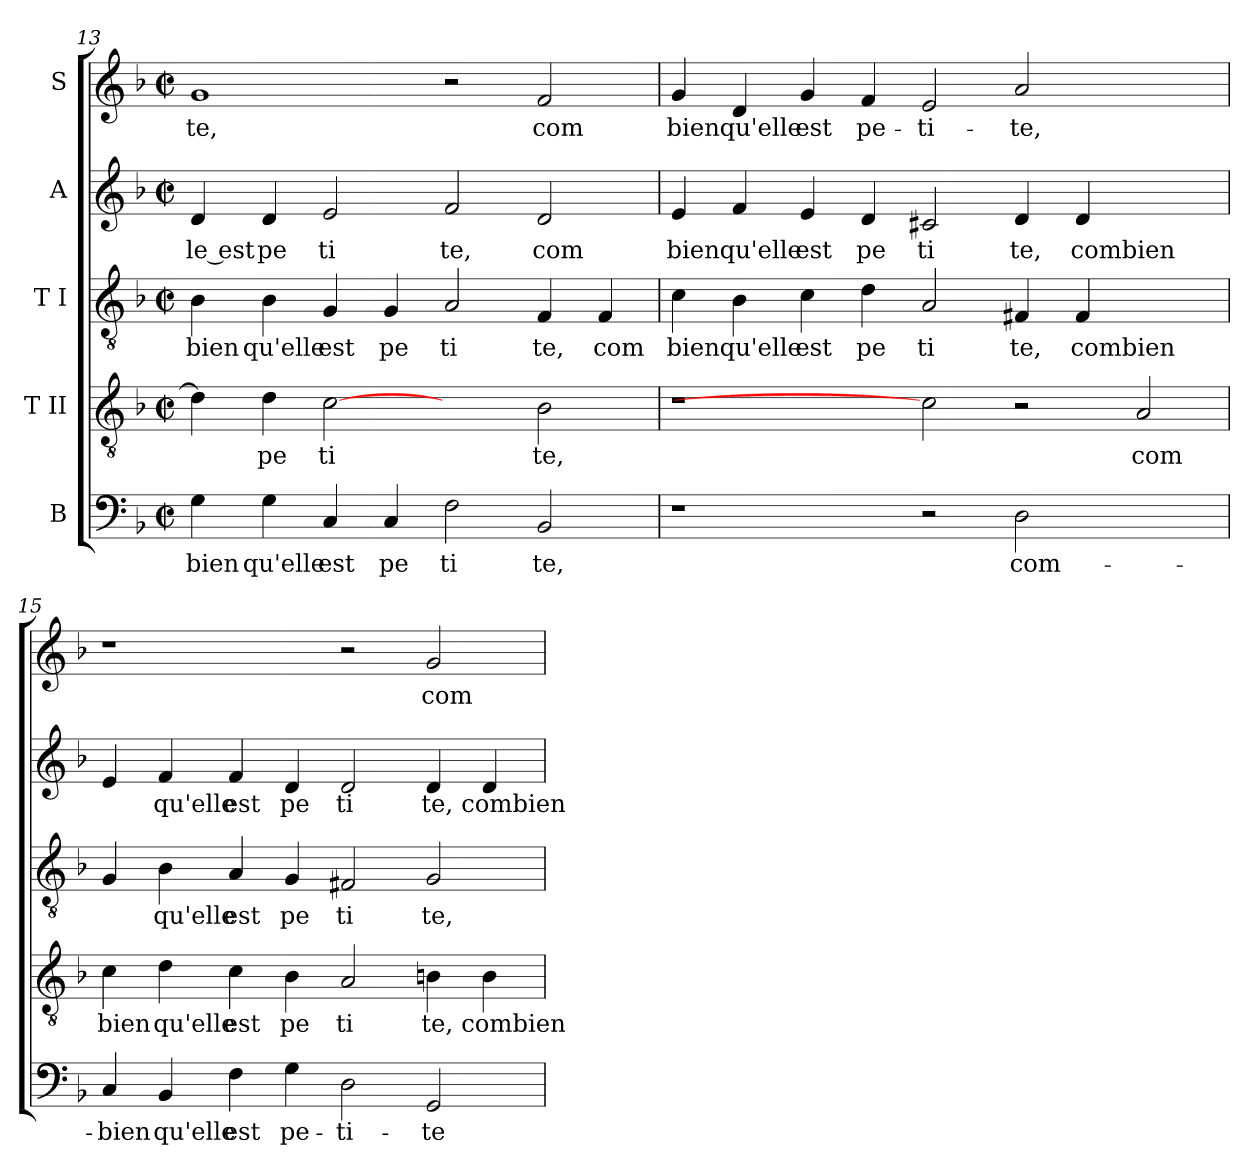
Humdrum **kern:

**kern	**text	**kern	**text	**kern	**text	**kern	**text	**kern	**text
*part5	*part5	*part4	*part4	*part3	*part3	*part2	*part2	*part1	*part1
*staff5	*staff5	*staff4	*staff4	*staff3	*staff3	*staff2	*staff2	*staff1	*staff1
*I"B	*	*I"T II	*	*I"T I	*	*I"A	*	*I"S	*
*clefF4	*	*clefGv2	*	*clefGv2	*	*clefG2	*	*clefG2	*
*k[b-]	*	*k[b-]	*	*k[b-]	*	*k[b-]	*	*k[b-]	*
*F:	*	*F:	*	*F:	*	*F:	*	*F:	*
*M2/2	*	*M2/2	*	*M2/2	*	*M2/2	*	*M2/2	*
*met(c|)	*	*met(c|)	*	*met(c|)	*	*met(c|)	*	*met(c|)	*
=13	=13	=13	=13	=13	=13	=13	=13	=13	=13
!	!LO:LY:b:cj	!	!	!	!LO:LY:b:cj	!	!LO:LY:b:rj	!	!LO:LY:b:cj
4G\	bien	4d\]	.	4B-\	bien	4d/	le est	1g	te,
!	!LO:LY:b:cj	!	!LO:LY:b:cj	!	!LO:LY:b:cj	!	!LO:LY:b:cj	!	!
4G\	qu'elle	4d\	pe	4B-\	qu'elle	4d/	pe	.	.
!	!LO:LY:b	!	!LO:LY:b:cj	!	!LO:LY:b	!	!LO:LY:b:cj	!	!
4C/	est	[2c	ti	4G/	est	2e/	ti	.	.
!	!LO:LY:b:cj	!	!	!	!LO:LY:b:cj	!	!	!	!
4C/	pe	.	.	4G/	pe	.	.	.	.
!	!LO:LY:b:cj	!	!	!	!LO:LY:b:cj	!	!LO:LY:b:cj	!	!
2F\	ti	2ryy	.	2A/	ti	2f/	te,	2r	.
!	!LO:LY:b:cj	!	!LO:LY:b:cj	!	!LO:LY:b:cj	!	!LO:LY:b:cj	!	!LO:LY:b:cj
2BB-/	te,	2B-\	te,	4F/	te,	2d/	com	2f/	com
!	!	!	!	!	!LO:LY:b:cj	!	!	!	!
.	.	.	.	4F/	com	.	.	.	.
!!LO:PB:g=z
=14	=14	=14	=14	=14	=14	=14	=14	=14	=14
!	!	!	!	!	!LO:LY:b:cj	!	!LO:LY:b:cj	!	!LO:LY:b:cj
1r	.	1r	.	4c\	bien	4e/	bien	4g/	bien
!	!	!	!	!	!LO:LY:b:cj	!	!LO:LY:b:cj	!	!LO:LY:b:cj
.	.	.	.	4B-\	qu'elle	4f/	qu'elle	4d/	qu'elle
!	!	!	!	!	!LO:LY:b	!	!LO:LY:b	!	!LO:LY:b
.	.	.	.	4c\	est	4e/	est	4g/	est
!	!	!	!	!	!LO:LY:b:cj	!	!LO:LY:b:cj	!	!LO:LY:b:cj
.	.	.	.	4d\	pe	4d/	pe	4f/	pe-
!	!	!	!	!	!LO:LY:b:cj	!	!LO:LY:b:cj	!	!LO:LY:b:cj
2r	.	2c]	.	2A/	ti	2c#X/	ti	2e/	-ti-
!	!LO:LY:b:cj	!	!	!	!LO:LY:b:cj	!	!LO:LY:b:cj	!	!LO:LY:b:cj
2D\	com-	2r	.	4F#X/	te,	4d/	te,	2a/	-te,
!	!	!	!	!	!LO:LY:b	!	!LO:LY:b	!	!
.	.	.	.	4F#/	combien	4d/	combien	.	.
!	!	!	!LO:LY:b:cj	!	!	!	!	!	!
2ryy	.	2A/	com	2ryy	.	2ryy	.	2ryy	.
=15	=15	=15	=15	=15	=15	=15	=15	=15	=15
!	!LO:LY:b:cj	!	!LO:LY:b:cj	!	!	!	!	!	!
4C/	-bien	4c\	bien	4G/	.	4e/	.	1r	.
!	!LO:LY:b:cj	!	!LO:LY:b:cj	!	!LO:LY:b:cj	!	!LO:LY:b:cj	!	!
4BB-/	qu'elle	4d\	qu'elle	4B-\	qu'elle	4f/	qu'elle	.	.
!	!LO:LY:b	!	!LO:LY:b	!	!LO:LY:b	!	!LO:LY:b	!	!
4F\	est	4c\	est	4A/	est	4f/	est	.	.
!	!LO:LY:b:cj	!	!LO:LY:b:cj	!	!LO:LY:b:cj	!	!LO:LY:b:cj	!	!
4G\	pe-	4B-\	pe	4G/	pe	4d/	pe	.	.
!	!LO:LY:b:cj	!	!LO:LY:b:cj	!	!LO:LY:b:cj	!	!LO:LY:b:cj	!	!
2D\	-ti-	2A/	ti	2F#X/	ti	2d/	ti	2r	.
!	!LO:LY:b:cj	!	!LO:LY:b:cj	!	!LO:LY:b:cj	!	!LO:LY:b:cj	!	!LO:LY:b:cj
2GG/	-te	4Bn\	te,	2G/	te,	4d/	te,	2g/	com-
!	!	!	!LO:LY:b	!	!	!	!LO:LY:b	!	!
.	.	4B\	combien	.	.	4d/	combien	.	.
=	=	=	=	=	=	=	=	=	=
*-	*-	*-	*-	*-	*-	*-	*-	*-	*-
